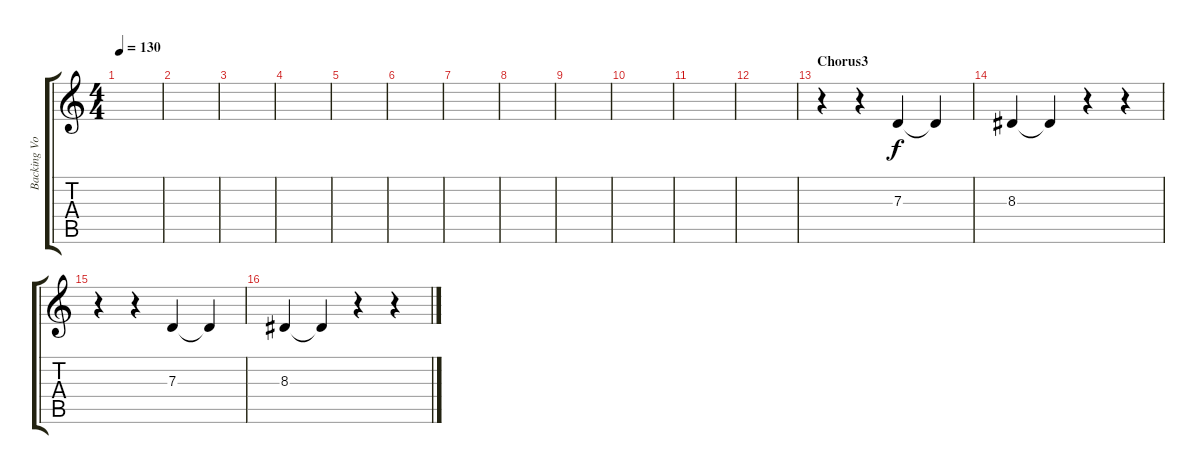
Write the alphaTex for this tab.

\track ("Backing Voice" "Backing Vo") {instrument choiraahs}
\staff {score tabs}
\tuning (E4 B3 G3 D3 A2 E2) {hide}
\ts (4 4)
\tempo 130
\clef g2
\ks c
|
|
|
|
|
|
|
|
|
|
|
|
\section ("" "Chorus3")
r.4 r.4 7.3.4 7.3{t}.4 |
8.3.4 8.3{t}.4 r.4 r.4 |
r.4 r.4 7.3.4 7.3{t}.4 |
8.3.4 8.3{t}.4 r.4 r.4
